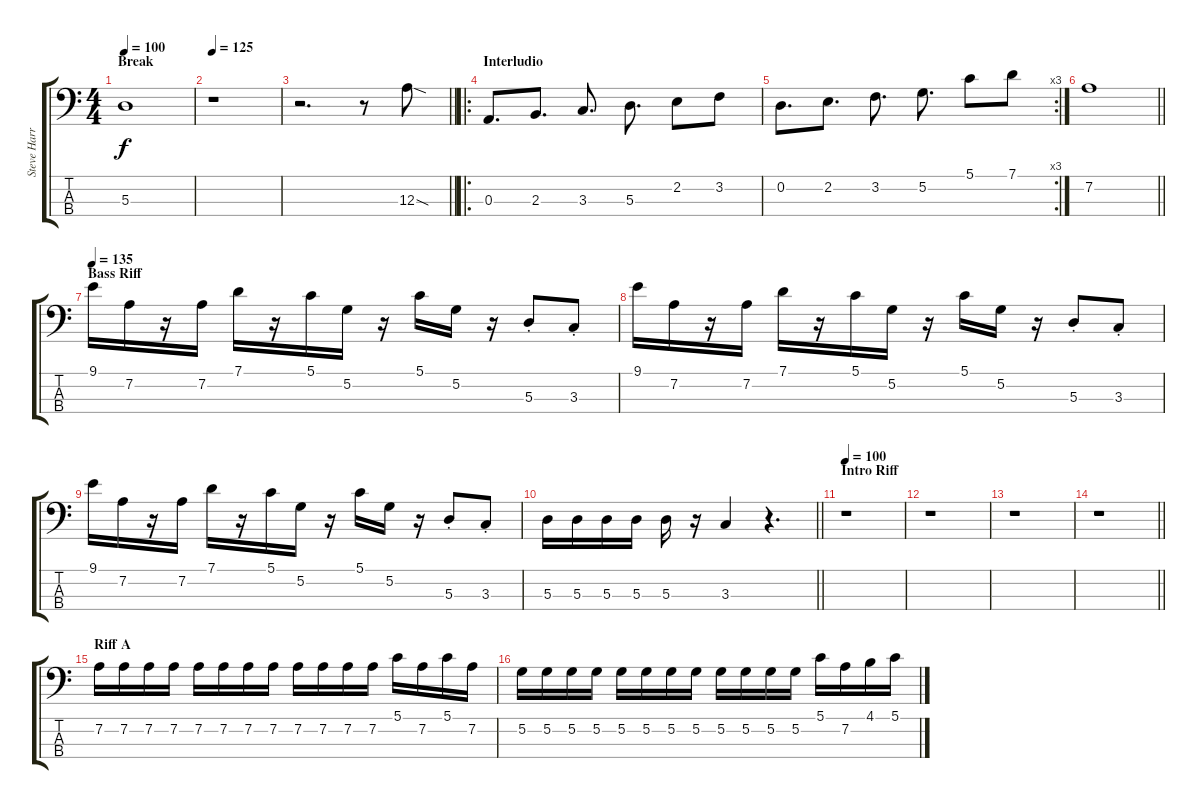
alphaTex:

\track ("Steve Harris" "Steve Harr") {instrument electricbassfinger}
\staff {score tabs}
\tuning (G2 D2 A1 E1) {hide}
\ts (4 4)
\section ("" "Break")
\tempo 100
\clef f4
\ks c
5.3.1{dy f} |
\tempo 125
r.1 |
\barLineRight lightlight
r.2{d} r.8 12.3{sod}.8 |
\ro
\section ("" "Interludio")
0.3.8{d} 2.3.8{d} 3.3.8{d} 5.3.8{d} 2.2.8 3.2.8 |
\rc 3
0.2.8{d} 2.2.8{d} 3.2.8{d} 5.2.8{d} 5.1.8 7.1.8 |
\barLineRight lightlight
7.2.1 |
\section ("" "Bass Riff")
\tempo 135
9.1.16 7.2.16 r.16 7.2.16 7.1.16 r.16 5.1.16 5.2.16 r.16 5.1.16 5.2.16 r.16 5.3{st}.8 3.3{st}.8 |
9.1.16 7.2.16 r.16 7.2.16 7.1.16 r.16 5.1.16 5.2.16 r.16 5.1.16 5.2.16 r.16 5.3{st}.8 3.3{st}.8 |
9.1.16 7.2.16 r.16 7.2.16 7.1.16 r.16 5.1.16 5.2.16 r.16 5.1.16 5.2.16 r.16 5.3{st}.8 3.3{st}.8 |
\barLineRight lightlight
5.3.16 5.3.16 5.3.16 5.3.16 5.3.16 r.16 3.3.4 r.4{d} |
\section ("" "Intro Riff")
\tempo 100
r.1 |
r.1 |
r.1 |
\barLineRight lightlight
r.1 |
\section ("" "Riff A")
7.2.16 7.2.16 7.2.16 7.2.16 7.2.16 7.2.16 7.2.16 7.2.16 7.2.16 7.2.16 7.2.16 7.2.16 5.1.16 7.2.16 5.1.16 7.2.16 |
5.2.16 5.2.16 5.2.16 5.2.16 5.2.16 5.2.16 5.2.16 5.2.16 5.2.16 5.2.16 5.2.16 5.2.16 5.1.16 7.2.16 4.1.16 5.1.16
